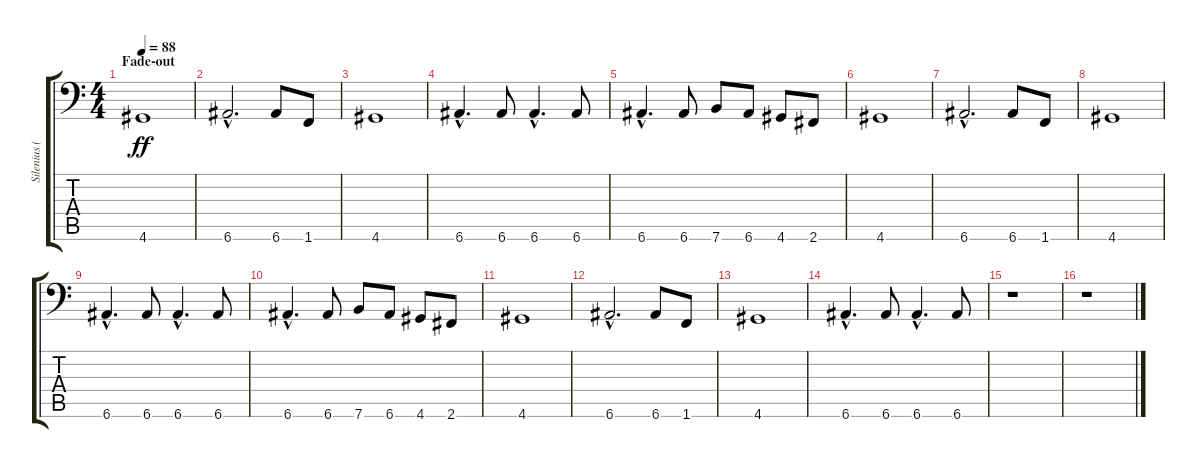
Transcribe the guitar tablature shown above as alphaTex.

\track ("Silenius (KeybLow)" "Silenius (") {instrument contrabass}
\staff {score tabs}
\tuning (E3 B2 G2 D2 A1 E1) {hide}
\ts (4 4)
\section ("" "Fade-out")
\tempo 88
\clef f4
\ks c
4.6.1{dy ff} |
6.6{hac}.2{d} 6.6.8 1.6.8 |
4.6.1 |
6.6{hac}.4{d} 6.6.8 6.6{hac}.4{d} 6.6.8 |
6.6{hac}.4{d} 6.6.8 7.6.8 6.6.8 4.6.8 2.6.8 |
4.6.1 |
6.6{hac}.2{d} 6.6.8 1.6.8 |
4.6.1 |
6.6{hac}.4{d} 6.6.8 6.6{hac}.4{d} 6.6.8 |
6.6{hac}.4{d} 6.6.8 7.6.8 6.6.8 4.6.8 2.6.8 |
4.6.1 |
6.6{hac}.2{d} 6.6.8 1.6.8 |
4.6.1 |
6.6{hac}.4{d} 6.6.8 6.6{hac}.4{d} 6.6.8 |
r.1 |
r.1{volume 16}
